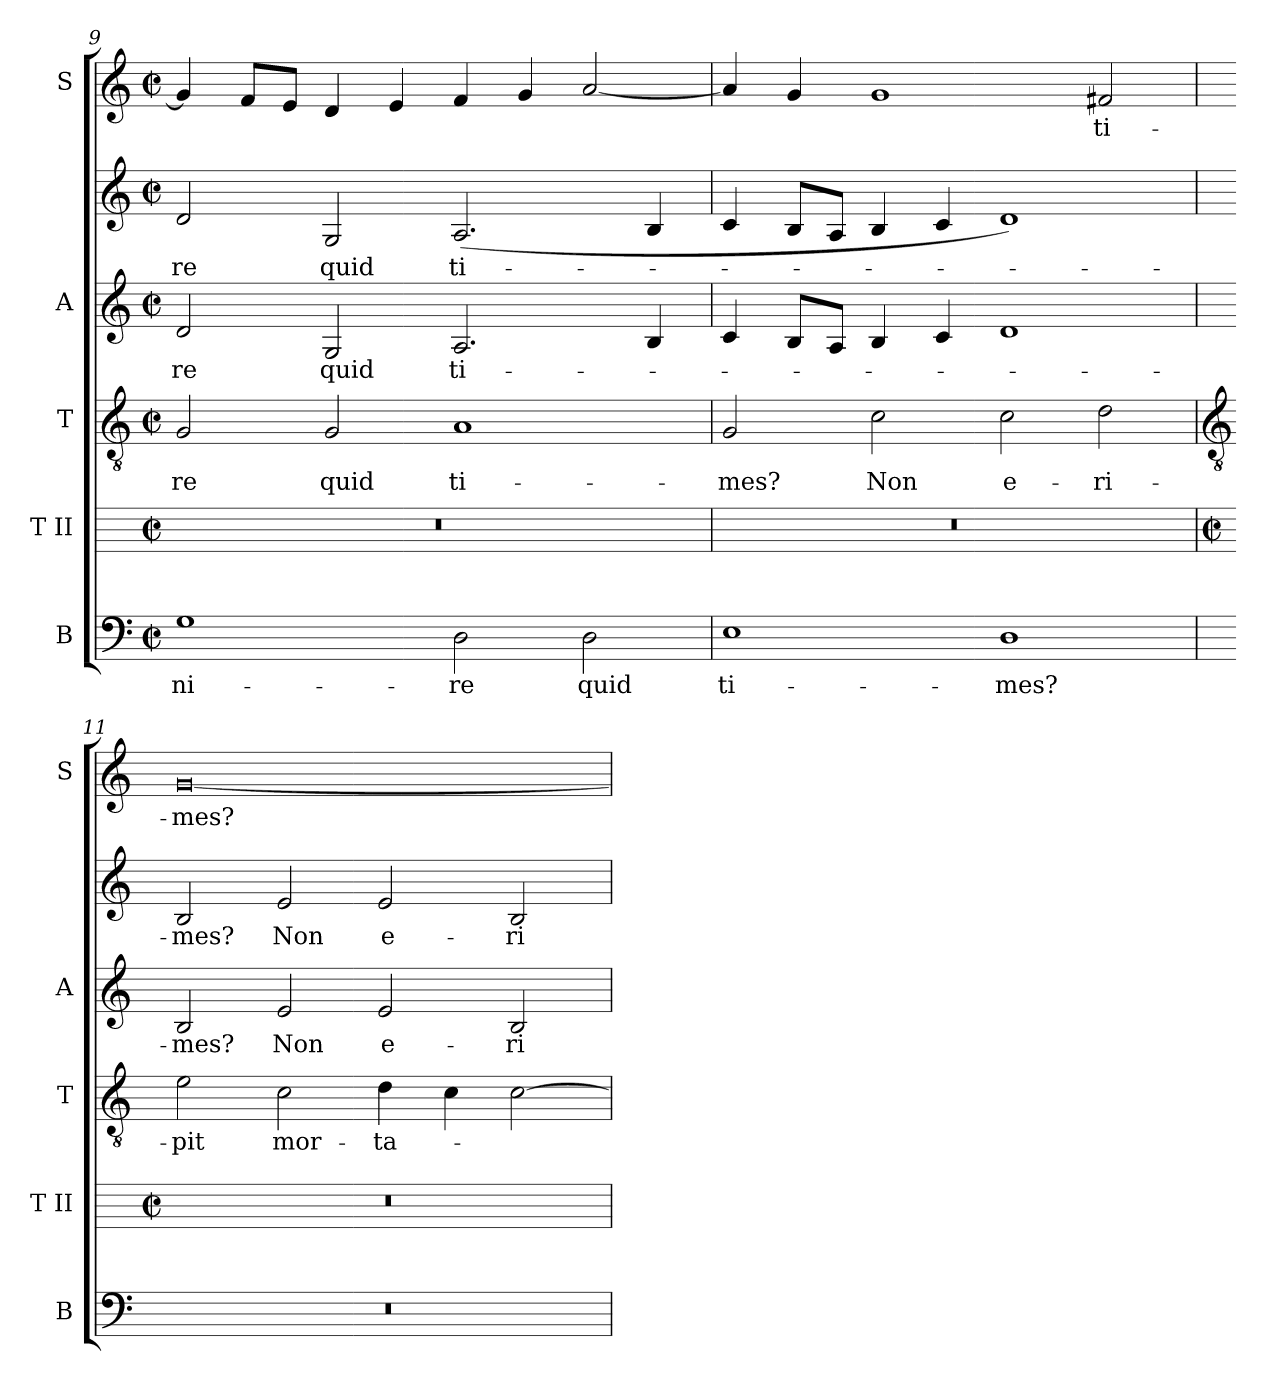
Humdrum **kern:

**kern	**text	**kern	**kern	**text	**kern	**text	**kern	**text	**kern	**text
*part5	*part5	*part4	*part3	*part3	*part2	*part2	*part2	*part2	*part1	*part1
*staff6	*staff6	*staff5	*staff4	*staff4	*staff3	*staff3	*staff2	*staff2	*staff1	*staff1
*I"B	*	*I"T II	*I"T	*	*I"A	*	*	*	*I"S	*
*I'B	*	*I'T II	*I'T	*	*I'A	*	*	*	*I'S	*
*clefF4	*	*	*clefGv2	*	*	*	*clefG2	*	*clefG2	*
*k[]	*	*	*k[]	*	*k[]	*	*k[]	*	*k[]	*
*C:	*	*	*C:	*	*C:	*	*C:	*	*C:	*
*M4/2	*	*M4/2	*M4/2	*	*M4/2	*	*M4/2	*	*M4/2	*
*met(c|)	*	*met(c|)	*met(c|)	*	*met(c|)	*	*met(c|)	*	*met(c|)	*
=9	=9	=9	=9	=9	=9	=9	=9	=9	=9	=9
!	!LO:LY:b	!	!	!LO:LY:b	!	!LO:LY:b	!	!LO:LY:b	!	!
1G	-ni-	0r	2G	-re	2d	-re	2d	-re	4g]	.
.	.	.	.	.	.	.	.	.	8fL	.
.	.	.	.	.	.	.	.	.	8eJ	.
!	!	!	!	!LO:LY:b	!	!LO:LY:b	!	!LO:LY:b	!	!
.	.	.	2G	quid	2G	quid	2G	quid	4d	.
.	.	.	.	.	.	.	.	.	4e	.
!	!LO:LY:b	!	!	!LO:LY:b	!	!LO:LY:b	!	!LO:LY:b	!	!
2D	-re	.	1A	ti-	2.A	ti-	(<2.A	ti-	4f	.
.	.	.	.	.	.	.	.	.	4g	.
!	!LO:LY:b	!	!	!	!	!	!	!	!	!
2D	quid	.	.	.	.	.	.	.	[2a	.
.	.	.	.	.	4B	.	4B	.	.	.
=10	=10	=10	=10	=10	=10	=10	=10	=10	=10	=10
!	!LO:LY:b	!	!	!LO:LY:b	!	!	!	!	!	!
1E	ti-	0r	2G	-mes?	4c	.	4c	.	4a]	.
.	.	.	.	.	8BL	.	8BL	.	4g	.
.	.	.	.	.	8AJ	.	8AJ	.	.	.
!	!	!	!	!LO:LY:b	!	!	!	!	!	!
.	.	.	2c	Non	4B	.	4B	.	1g	.
.	.	.	.	.	4c	.	4c	.	.	.
!	!LO:LY:b	!	!	!LO:LY:b	!	!	!	!	!	!
1D	-mes?	.	2c	e-	1d	.	1d)	.	.	.
!	!	!	!	!LO:LY:b	!	!	!	!	!	!LO:LY:b
.	.	.	2d	-ri-	.	.	.	.	2f#	ti-
!!LO:LB:g=z
=11	=11	=11	=11	=11	=11	=11	=11	=11	=11	=11
*	*	*	*clefGv2	*	*	*	*	*	*	*
*	*	*M4/2	*	*	*	*	*	*	*	*
*	*	*met(c|)	*	*	*	*	*	*	*	*
!	!	!	!	!LO:LY:b	!	!LO:LY:b	!	!LO:LY:b	!	!LO:LY:b
0r	.	0r	2e	-pit	2B	mes?	2B	mes?	[0g	-mes?
!	!	!	!	!LO:LY:b	!	!LO:LY:b	!	!LO:LY:b	!	!
.	.	.	2c	mor-	2e	Non	2e	Non	.	.
!	!	!	!	!LO:LY:b	!	!LO:LY:b	!	!LO:LY:b	!	!
.	.	.	4d	-ta-	2e	e-	2e	e-	.	.
.	.	.	4c	.	.	.	.	.	.	.
!	!	!	!	!	!	!LO:LY:b	!	!LO:LY:b	!	!
.	.	.	[2c	.	2B	-ri-	2B	-ri-	.	.
=	=	=	=	=	=	=	=	=	=	=
*-	*-	*-	*-	*-	*-	*-	*-	*-	*-	*-
